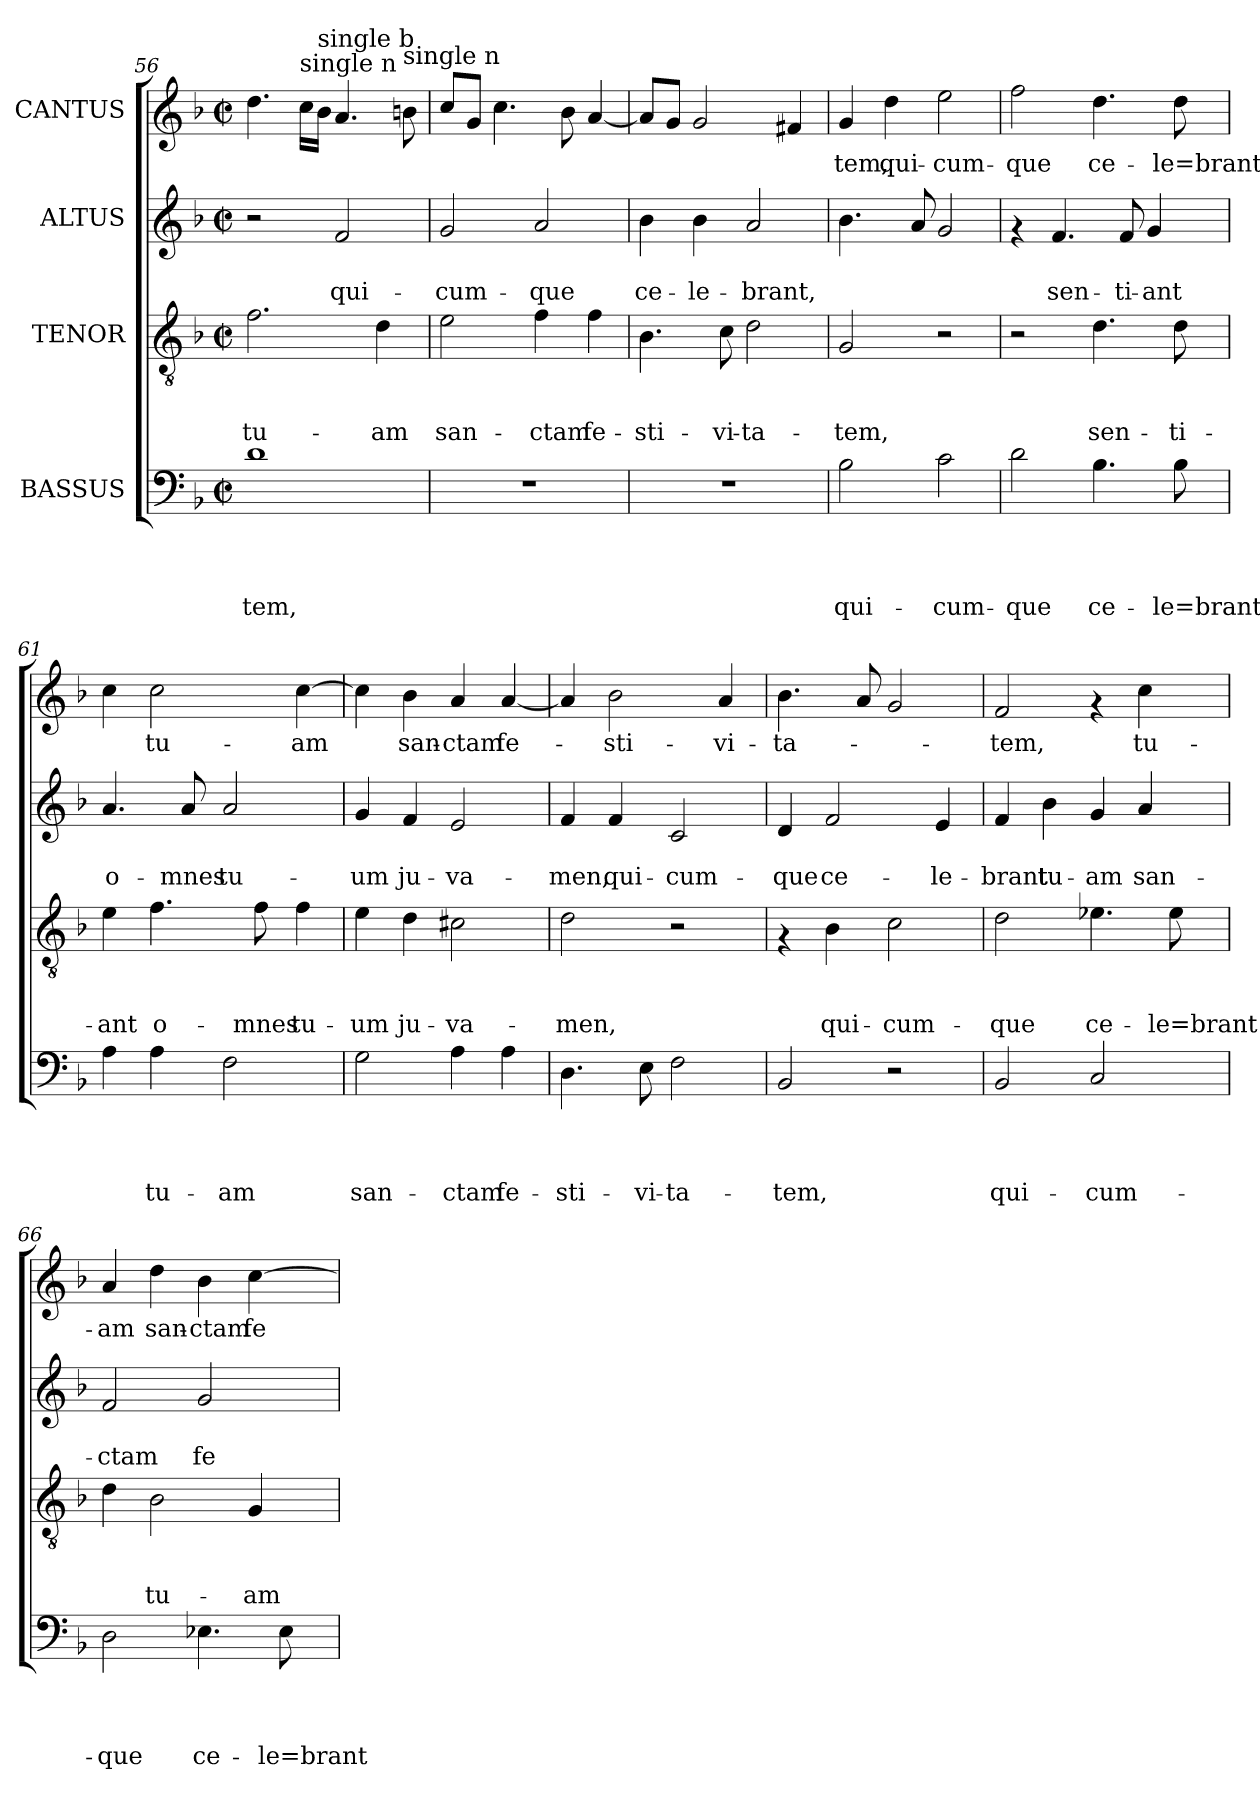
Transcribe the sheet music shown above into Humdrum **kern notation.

**kern	**text	**text	**text	**text	**kern	**text	**text	**text	**kern	**text	**text	**kern	**text
*part4	*part4	*part4	*part4	*part4	*part3	*part3	*part3	*part3	*part2	*part2	*part2	*part1	*part1
*staff4	*staff4	*staff4	*staff4	*staff4	*staff3	*staff3	*staff3	*staff3	*staff2	*staff2	*staff2	*staff1	*staff1
*I"BASSUS	*	*	*	*	*I"TENOR	*	*	*	*I"ALTUS	*	*	*I"CANTUS	*
*clefF4	*	*	*	*	*clefGv2	*	*	*	*clefG2	*	*	*clefG2	*
*k[b-]	*	*	*	*	*k[b-]	*	*	*	*k[b-]	*	*	*k[b-]	*
*F:	*	*	*	*	*F:	*	*	*	*F:	*	*	*F:	*
*M2/2	*	*	*	*	*M2/2	*	*	*	*M2/2	*	*	*M2/2	*
*met(c|)	*	*	*	*	*met(c|)	*	*	*	*met(c|)	*	*	*met(c|)	*
=56	=56	=56	=56	=56	=56	=56	=56	=56	=56	=56	=56	=56	=56
!	!	!	!	!LO:LY:b	!	!	!	!LO:LY:b	!	!	!	!	!
1d	.	.	.	-tem,	2.f\	.	.	tu-	2r	.	.	4.dd\	.
!	!	!	!	!	!	!	!	!	!	!	!	!LO:TX:a:t=single n	!
.	.	.	.	.	.	.	.	.	.	.	.	16cc\LL	.
!	!	!	!	!	!	!	!	!	!	!	!	!LO:TX:a:t=single b	!
.	.	.	.	.	.	.	.	.	.	.	.	16b-\JJ	.
!	!	!	!	!	!	!	!	!	!	!	!LO:LY:b	!	!
.	.	.	.	.	.	.	.	.	2f/	.	qui-	4.a/	.
!	!	!	!	!	!	!	!	!LO:LY:b	!	!	!	!	!
.	.	.	.	.	4d\	.	.	-am	.	.	.	.	.
!	!	!	!	!	!	!	!	!	!	!	!	!LO:TX:a:t=single n	!
.	.	.	.	.	.	.	.	.	.	.	.	8b\	.
=57	=57	=57	=57	=57	=57	=57	=57	=57	=57	=57	=57	=57	=57
!	!	!	!	!	!	!	!	!LO:LY:b	!	!	!LO:LY:b	!	!
1r	.	.	.	.	2e\	.	.	san-	2g/	.	-cum-	8cc/L	.
.	.	.	.	.	.	.	.	.	.	.	.	8g/J	.
.	.	.	.	.	.	.	.	.	.	.	.	4.cc\	.
!	!	!	!	!	!	!	!	!LO:LY:b	!	!	!LO:LY:b	!	!
.	.	.	.	.	4f\	.	.	-ctam	2a/	.	-que	.	.
.	.	.	.	.	.	.	.	.	.	.	.	8b-\	.
!	!	!	!	!	!	!	!	!LO:LY:b	!	!	!	!	!
.	.	.	.	.	4f\	.	.	fe-	.	.	.	[<4a/	.
=58	=58	=58	=58	=58	=58	=58	=58	=58	=58	=58	=58	=58	=58
!	!	!	!	!	!	!	!	!LO:LY:b	!	!	!LO:LY:b	!	!
1r	.	.	.	.	4.B-\	.	.	-sti-	4b-\	.	ce-	8a/L]	.
.	.	.	.	.	.	.	.	.	.	.	.	8g/J	.
!	!	!	!	!	!	!	!	!	!	!	!LO:LY:b	!	!
.	.	.	.	.	.	.	.	.	4b-\	.	-le-	2g/	.
!	!	!	!	!	!	!	!	!LO:LY:b	!	!	!	!	!
.	.	.	.	.	8c\	.	.	-vi-	.	.	.	.	.
!	!	!	!	!	!	!	!	!LO:LY:b	!	!	!LO:LY:b	!	!
.	.	.	.	.	2d\	.	.	-ta-	2a/	.	-brant,	.	.
.	.	.	.	.	.	.	.	.	.	.	.	4f#X/	.
!!LO:LB:g=z
=59	=59	=59	=59	=59	=59	=59	=59	=59	=59	=59	=59	=59	=59
!	!	!	!	!LO:LY:b	!	!	!	!LO:LY:b	!	!	!	!	!LO:LY:b
2B-\	.	.	.	qui-	2G/	.	.	-tem,	4.b-\	.	.	4g/	-tem,
!	!	!	!	!	!	!	!	!	!	!	!	!	!LO:LY:b
.	.	.	.	.	.	.	.	.	.	.	.	4dd\	qui-
.	.	.	.	.	.	.	.	.	8a/	.	.	.	.
!	!	!	!	!LO:LY:b	!	!	!	!	!	!	!	!	!LO:LY:b
2c\	.	.	.	-cum-	2r	.	.	.	2g/	.	.	2ee\	-cum-
=60	=60	=60	=60	=60	=60	=60	=60	=60	=60	=60	=60	=60	=60
!	!	!	!	!LO:LY:b	!	!	!	!	!	!	!	!	!LO:LY:b
2d\	.	.	.	-que	2r	.	.	.	4rf	.	.	2ff\	-que
!	!	!	!	!	!	!	!	!	!	!	!LO:LY:b	!	!
.	.	.	.	.	.	.	.	.	4.f/	.	sen-	.	.
!	!	!	!	!LO:LY:b	!	!	!	!LO:LY:b	!	!	!	!	!LO:LY:b
4.B-\	.	.	.	ce-	4.d\	.	.	sen-	.	.	.	4.dd\	ce-
!	!	!	!	!	!	!	!	!	!	!	!LO:LY:b	!	!
.	.	.	.	.	.	.	.	.	8f/	.	-ti-	.	.
!	!	!	!	!	!	!	!	!	!	!	!LO:LY:b	!	!
.	.	.	.	.	.	.	.	.	4g/	.	-ant	.	.
!	!	!	!	!LO:LY:b	!	!	!	!LO:LY:b	!	!	!	!	!LO:LY:b
8B-\	.	.	.	-le=brant	8d\	.	.	-ti-	.	.	.	8dd\	-le=brant
=61	=61	=61	=61	=61	=61	=61	=61	=61	=61	=61	=61	=61	=61
!	!	!	!	!	!	!	!	!LO:LY:b	!	!	!LO:LY:b	!	!
4A\	.	.	.	.	4e\	.	.	-ant	4.a/	.	o-	4cc\	.
!	!	!	!	!LO:LY:b	!	!	!	!LO:LY:b	!	!	!	!	!LO:LY:b
4A\	.	.	.	tu-	4.f\	.	.	o-	.	.	.	2cc\	tu-
!	!	!	!	!	!	!	!	!	!	!	!LO:LY:b	!	!
.	.	.	.	.	.	.	.	.	8a/	.	-mnes	.	.
!	!	!	!	!LO:LY:b	!	!	!	!	!	!	!LO:LY:b	!	!
2F\	.	.	.	-am	.	.	.	.	2a/	.	tu-	.	.
!	!	!	!	!	!	!	!	!LO:LY:b	!	!	!	!	!
.	.	.	.	.	8f\	.	.	-mnes	.	.	.	.	.
!	!	!	!	!	!	!	!	!LO:LY:b	!	!	!	!	!LO:LY:b
.	.	.	.	.	4f\	.	.	tu-	.	.	.	[>4cc\	-am
=62	=62	=62	=62	=62	=62	=62	=62	=62	=62	=62	=62	=62	=62
!	!	!	!	!LO:LY:b	!	!	!	!LO:LY:b	!	!	!LO:LY:b	!	!
2G\	.	.	.	san-	4e\	.	.	-um	4g/	.	-um	4cc\]	.
!	!	!	!	!	!	!	!	!LO:LY:b	!	!	!LO:LY:b	!	!LO:LY:b
.	.	.	.	.	4d\	.	.	ju-	4f/	.	ju-	4b-\	san-
!	!	!	!	!LO:LY:b	!	!	!	!LO:LY:b	!	!	!LO:LY:b	!	!LO:LY:b
4A\	.	.	.	-ctam	2c#X\	.	.	-va-	2e/	.	-va-	4a/	-ctam
!	!	!	!	!LO:LY:b	!	!	!	!	!	!	!	!	!LO:LY:b
4A\	.	.	.	fe-	.	.	.	.	.	.	.	[<4a/	fe-
=63	=63	=63	=63	=63	=63	=63	=63	=63	=63	=63	=63	=63	=63
!	!	!	!	!LO:LY:b	!	!	!	!LO:LY:b	!	!	!LO:LY:b	!	!
4.D\	.	.	.	-sti-	2d\	.	.	-men,	4f/	.	-men,	4a/]	.
!	!	!	!	!	!	!	!	!	!	!	!LO:LY:b	!	!LO:LY:b
.	.	.	.	.	.	.	.	.	4f/	.	qui-	2b-\	-sti-
!	!	!	!	!LO:LY:b	!	!	!	!	!	!	!	!	!
8E\	.	.	.	-vi-	.	.	.	.	.	.	.	.	.
!	!	!	!	!LO:LY:b	!	!	!	!	!	!	!LO:LY:b	!	!
2F\	.	.	.	-ta-	2r	.	.	.	2c/	.	-cum-	.	.
!	!	!	!	!	!	!	!	!	!	!	!	!	!LO:LY:b
.	.	.	.	.	.	.	.	.	.	.	.	4a/	-vi-
=64	=64	=64	=64	=64	=64	=64	=64	=64	=64	=64	=64	=64	=64
!	!	!	!	!LO:LY:b	!	!	!	!	!	!	!LO:LY:b	!	!LO:LY:b
2BB-/	.	.	.	-tem,	4rF	.	.	.	4d/	.	-que	4.b-\	-ta-
!	!	!	!	!	!	!	!	!LO:LY:b	!	!	!LO:LY:b	!	!
.	.	.	.	.	4B-\	.	.	qui-	2f/	.	ce-	.	.
.	.	.	.	.	.	.	.	.	.	.	.	8a/	.
!	!	!	!	!	!	!	!	!LO:LY:b	!	!	!	!	!
2r	.	.	.	.	2c\	.	.	-cum-	.	.	.	2g/	.
!	!	!	!	!	!	!	!	!	!	!	!LO:LY:b	!	!
.	.	.	.	.	.	.	.	.	4e/	.	-le-	.	.
!!LO:PB:g=z
=65	=65	=65	=65	=65	=65	=65	=65	=65	=65	=65	=65	=65	=65
!	!	!	!	!LO:LY:b	!	!	!	!LO:LY:b	!	!	!LO:LY:b	!	!LO:LY:b
2BB-/	.	.	.	qui-	2d\	.	.	-que	4f/	.	-brant	2f/	-tem,
!	!	!	!	!	!	!	!	!	!	!	!LO:LY:b	!	!
.	.	.	.	.	.	.	.	.	4b-\	.	tu-	.	.
!	!	!	!	!LO:LY:b	!	!	!	!LO:LY:b	!	!	!LO:LY:b	!	!
2C/	.	.	.	-cum-	4.e-X\	.	.	ce-	4g/	.	-am	4rf	.
!	!	!	!	!	!	!	!	!	!	!	!LO:LY:b	!	!LO:LY:b
.	.	.	.	.	.	.	.	.	4a/	.	san-	4cc\	tu-
!	!	!	!	!	!	!	!	!LO:LY:b	!	!	!	!	!
.	.	.	.	.	8e-\	.	.	-le=brant	.	.	.	.	.
=66	=66	=66	=66	=66	=66	=66	=66	=66	=66	=66	=66	=66	=66
!	!	!	!	!LO:LY:b	!	!	!	!	!	!	!LO:LY:b	!	!LO:LY:b
2D\	.	.	.	-que	4d\	.	.	.	2f/	.	-ctam	4a/	-am
!	!	!	!	!	!	!	!	!LO:LY:b	!	!	!	!	!LO:LY:b
.	.	.	.	.	2B-\	.	.	tu-	.	.	.	4dd\	san-
!	!	!	!	!LO:LY:b	!	!	!	!	!	!	!LO:LY:b	!	!LO:LY:b
4.E-X\	.	.	.	ce-	.	.	.	.	2g/	.	fe-	4b-\	-ctam
!	!	!	!	!	!	!	!	!LO:LY:b	!	!	!	!	!LO:LY:b
.	.	.	.	.	4G/	.	.	-am	.	.	.	[>4cc\	fe-
!	!	!	!	!LO:LY:b	!	!	!	!	!	!	!	!	!
8E-\	.	.	.	-le=brant	.	.	.	.	.	.	.	.	.
=	=	=	=	=	=	=	=	=	=	=	=	=	=
*-	*-	*-	*-	*-	*-	*-	*-	*-	*-	*-	*-	*-	*-
